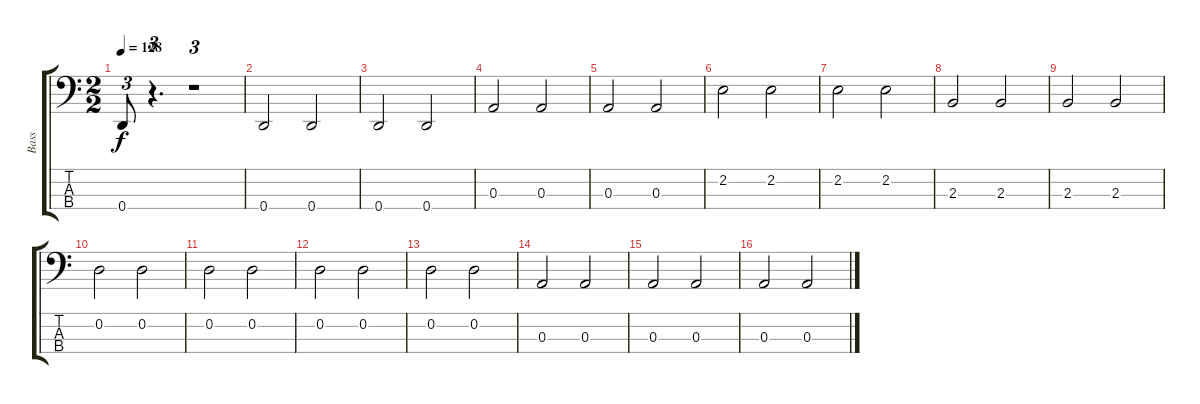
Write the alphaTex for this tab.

\track ("Bass" "Bass") {instrument electricbasspick}
\staff {score tabs}
\tuning (G2 D2 A1 D1) {hide}
\ts (2 2)
\tempo 128
\clef f4
\ks c
0.4.8{tu (3 2) dy f} r.4{d tu (3 2)} r.1{tu (3 2)} |
0.4.2 0.4.2 |
0.4.2 0.4.2 |
0.3.2 0.3.2 |
0.3.2 0.3.2 |
2.2.2 2.2.2 |
2.2.2 2.2.2 |
2.3.2 2.3.2 |
2.3.2 2.3.2 |
0.2.2 0.2.2 |
0.2.2 0.2.2 |
0.2.2 0.2.2 |
0.2.2 0.2.2 |
0.3.2 0.3.2 |
0.3.2 0.3.2 |
0.3.2 0.3.2
